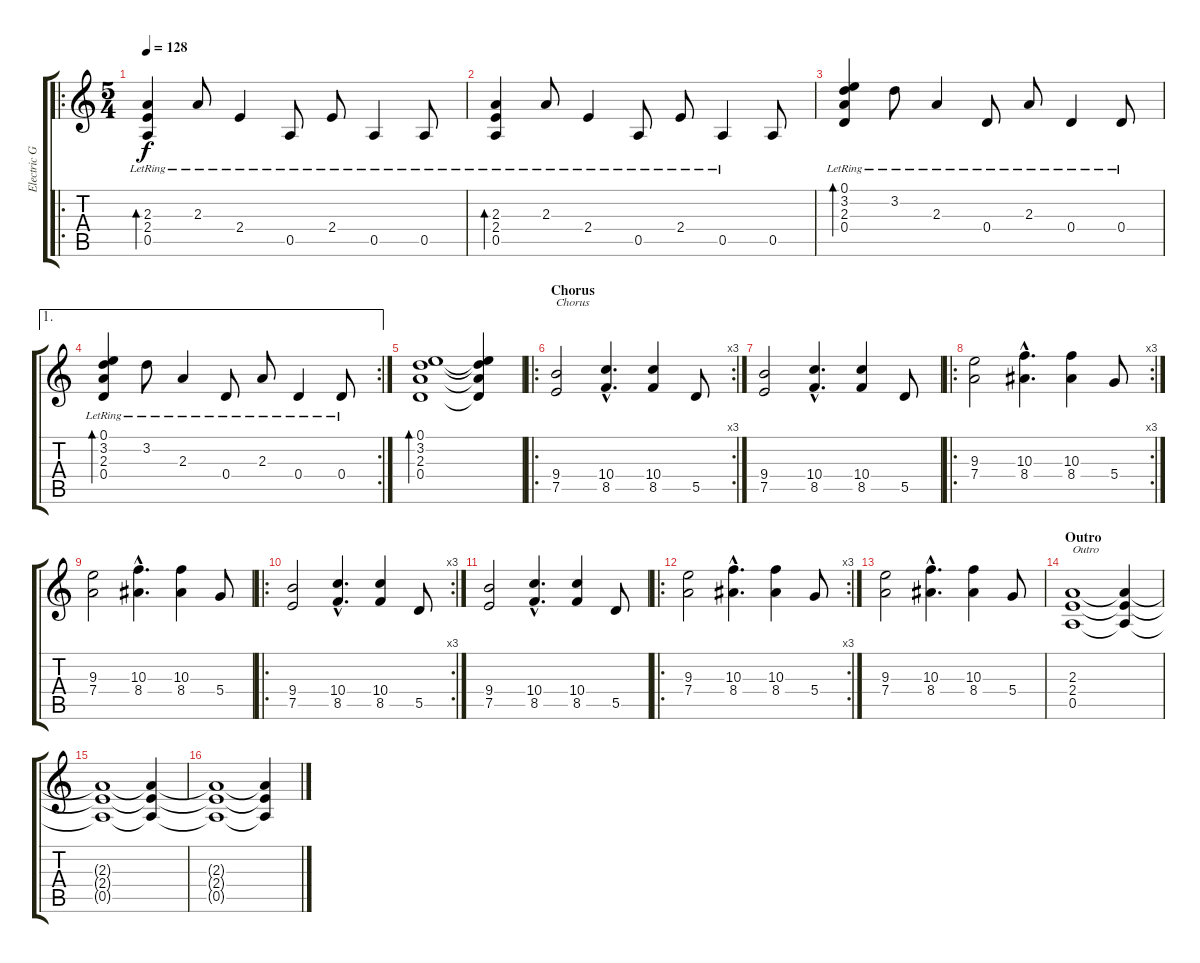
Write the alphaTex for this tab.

\track ("Electric Guitar 1" "Electric G") {instrument electricguitarclean}
\staff {score tabs}
\tuning (E4 B3 G3 D3 A2 E2) {hide}
\ro
\ts (5 4)
\tempo 128
\clef g2
\ks c
(2.3{lr} 2.4{lr} 0.5{lr}).4{bd 240 dy f volume 11} 2.3{lr}.8 2.4{lr}.4 0.5{lr}.8 2.4{lr}.8 0.5{lr}.4 0.5{lr}.8 |
(2.3{lr} 2.4{lr} 0.5{lr}).4{bd 240} 2.3{lr}.8 2.4{lr}.4 0.5{lr}.8 2.4{lr}.8 0.5{lr}.4 0.5.8 |
(0.1{lr} 3.2{lr} 2.3{lr} 0.4{lr}).4{bd 240} 3.2{lr}.8 2.3{lr}.4 0.4{lr}.8 2.3{lr}.8 0.4{lr}.4 0.4{lr}.8 |
\ae 1
\rc 2
(0.1{lr} 3.2{lr} 2.3{lr} 0.4).4{bd 60} 3.2{lr}.8 2.3{lr}.4 0.4{lr}.8 2.3{lr}.8 0.4{lr}.4 0.4{lr}.8 |
(0.1 3.2 2.3 0.4).1{bd 120} (0.1{t} 3.2{t} 2.3{t} 0.4{t}).4 |
\ro
\rc 3
\section ("" "Chorus")
(9.4 7.5).2{txt "Chorus" volume 15 instrument distortionguitar} (10.4{hac} 8.5{hac}).4{d} (10.4 8.5).4 5.5.8 |
(9.4 7.5).2 (10.4{hac} 8.5{hac}).4{d} (10.4 8.5).4 5.5.8 |
\ro
\rc 3
(9.3 7.4).2 (10.3{hac} 8.4{hac}).4{d} (10.3 8.4).4 5.4.8 |
(9.3 7.4).2 (10.3{hac} 8.4{hac}).4{d} (10.3 8.4).4 5.4.8 |
\ro
\rc 3
(9.4 7.5).2 (10.4{hac} 8.5{hac}).4{d} (10.4 8.5).4 5.5.8 |
(9.4 7.5).2 (10.4{hac} 8.5{hac}).4{d} (10.4 8.5).4 5.5.8 |
\ro
\rc 3
(9.3 7.4).2 (10.3{hac} 8.4{hac}).4{d} (10.3 8.4).4 5.4.8 |
(9.3 7.4).2 (10.3{hac} 8.4{hac}).4{d} (10.3 8.4).4 5.4.8 |
\section ("" "Outro")
(2.3 2.4 0.5).1{txt "Outro" instrument distortionguitar} (2.3{t} 2.4{t} 0.5{t}).4 |
(2.3{t} 2.4{t} 0.5{t}).1 (2.3{t} 2.4{t} 0.5{t}).4 |
(2.3{t} 2.4{t} 0.5{t}).1{volume 0} (2.3{t} 2.4{t} 0.5{t}).4
